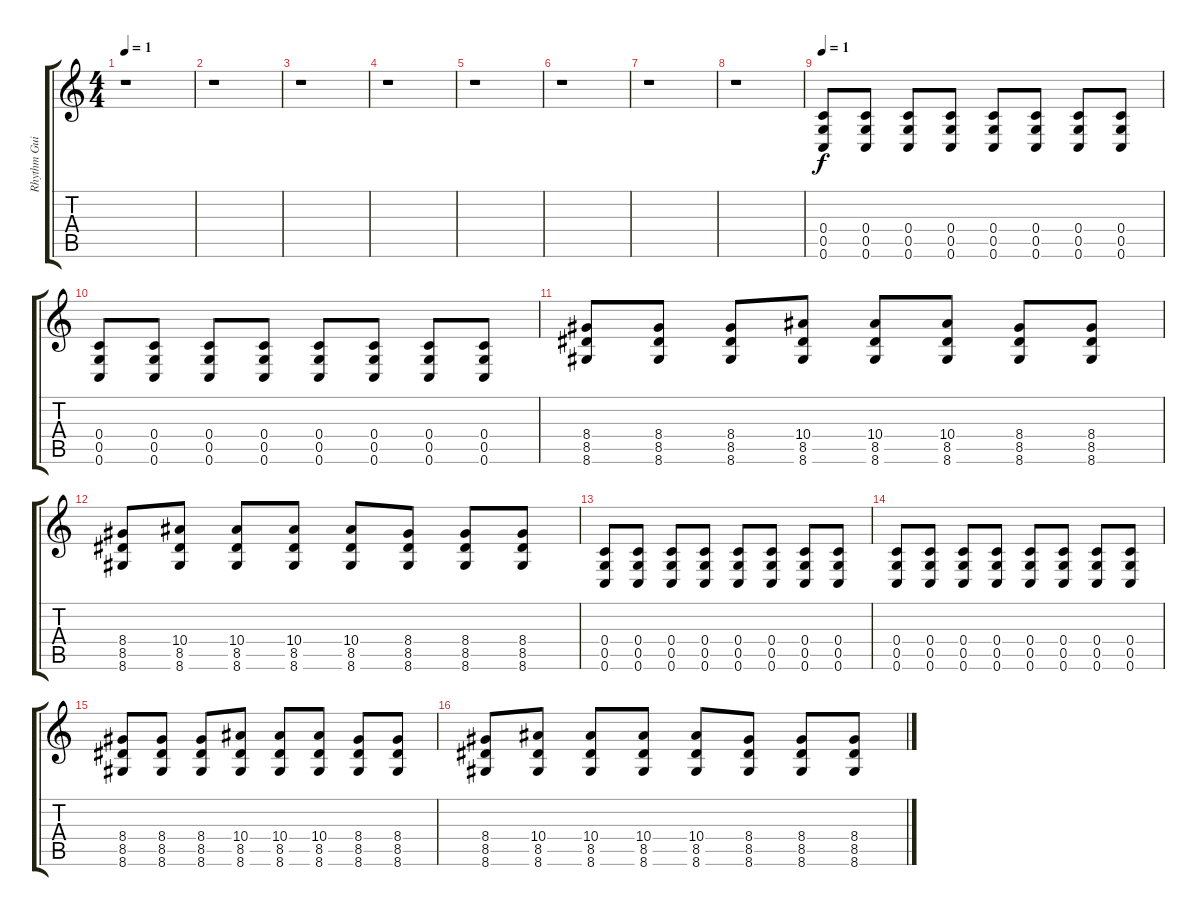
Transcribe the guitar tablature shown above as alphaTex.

\track ("Rhythm Guitar 2" "Rhythm Gui") {instrument distortionguitar}
\staff {score tabs}
\tuning (D4 A3 F3 C3 G2 C2) {hide}
\ts (4 4)
\tempo 1
\clef g2
\ks c
r.1{dy f} |
r.1 |
r.1 |
r.1 |
r.1 |
r.1 |
r.1 |
r.1 |
\tempo 1
(0.4 0.5 0.6).8 (0.4 0.5 0.6).8 (0.4 0.5 0.6).8 (0.4 0.5 0.6).8 (0.4 0.5 0.6).8 (0.4 0.5 0.6).8 (0.4 0.5 0.6).8 (0.4 0.5 0.6).8 |
(0.4 0.5 0.6).8 (0.4 0.5 0.6).8 (0.4 0.5 0.6).8 (0.4 0.5 0.6).8 (0.4 0.5 0.6).8 (0.4 0.5 0.6).8 (0.4 0.5 0.6).8 (0.4 0.5 0.6).8 |
(8.4 8.5 8.6).8 (8.4 8.5 8.6).8 (8.4 8.5 8.6).8 (10.4 8.5 8.6).8 (10.4 8.5 8.6).8 (10.4 8.5 8.6).8 (8.4 8.5 8.6).8 (8.4 8.5 8.6).8 |
(8.4 8.5 8.6).8 (10.4 8.5 8.6).8 (10.4 8.5 8.6).8 (10.4 8.5 8.6).8 (10.4 8.5 8.6).8 (8.4 8.5 8.6).8 (8.4 8.5 8.6).8 (8.4 8.5 8.6).8 |
(0.4 0.5 0.6).8 (0.4 0.5 0.6).8 (0.4 0.5 0.6).8 (0.4 0.5 0.6).8 (0.4 0.5 0.6).8 (0.4 0.5 0.6).8 (0.4 0.5 0.6).8 (0.4 0.5 0.6).8 |
(0.4 0.5 0.6).8 (0.4 0.5 0.6).8 (0.4 0.5 0.6).8 (0.4 0.5 0.6).8 (0.4 0.5 0.6).8 (0.4 0.5 0.6).8 (0.4 0.5 0.6).8 (0.4 0.5 0.6).8 |
(8.4 8.5 8.6).8 (8.4 8.5 8.6).8 (8.4 8.5 8.6).8 (10.4 8.5 8.6).8 (10.4 8.5 8.6).8 (10.4 8.5 8.6).8 (8.4 8.5 8.6).8 (8.4 8.5 8.6).8 |
(8.4 8.5 8.6).8 (10.4 8.5 8.6).8 (10.4 8.5 8.6).8 (10.4 8.5 8.6).8 (10.4 8.5 8.6).8 (8.4 8.5 8.6).8 (8.4 8.5 8.6).8 (8.4 8.5 8.6).8
